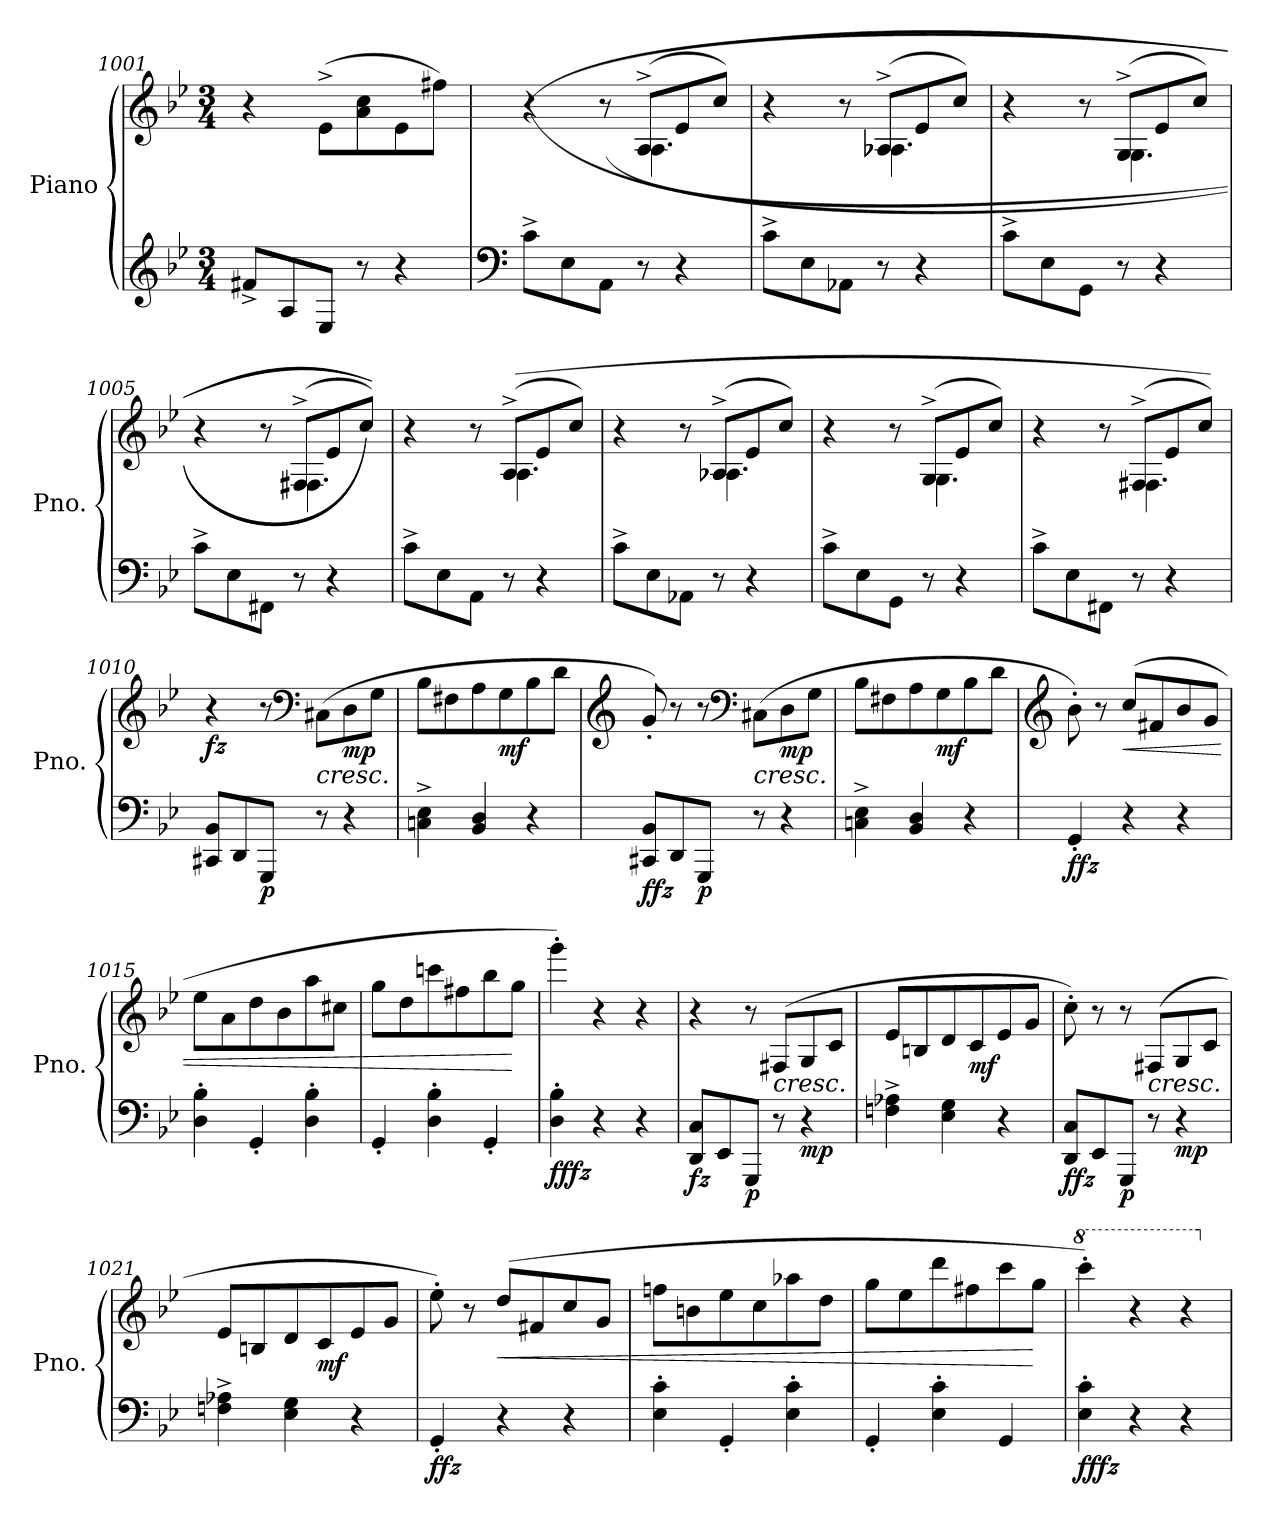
**kern	**kern	**dynam
*part1	*part1	*part1
*staff2	*staff1	*staff1/2
*I"Piano	*	*
*I'Pno.	*	*
*clefG2	*clefG2	*
*k[b-e-]	*k[b-e-]	*
*M3/4	*M3/4	*
=1001	=1001	=1001
8f#X^/L	4r	.
8A/	.	.
8E-/J	(>8e-^\L	.
8r	8a\ 8cc\	.
4r	8e-\	.
.	8ff#X\J)	.
=1002	=1002	=1002
*clefF4	*	*
*	*^	*
8c^\L	(>(>4r	4.ryy	.
8E-\	.	.	.
8AA\J	(>8r	.	.
8r	(<(>8A^/L	4.A\	.
4r	8e-/	.	.
.	8cc/J)	.	.
=1003	=1003	=1003	=1003
8c^\L	4r	4.ryy	.
8E-\	.	.	.
8AA-X\J	8r	.	.
8r	(<8A-X^/L	4.A-X\	.
4r	8e-/	.	.
.	8cc/J)	.	.
!!LO:LB:g=z	!!
=1004	=1004	=1004	=1004
8c^\L	4r	4.ryy	.
8E-\	.	.	.
8GG\J	8r	.	.
8r	(<8G^/L	4.G\	.
4r	8e-/	.	.
.	8cc/J)	.	.
=1005	=1005	=1005	=1005
8c^\L	4r	4.ryy	.
8E-\	.	.	.
8FF#X\J	8r	.	.
8r	(<8F#X^/L	4.F#X\	.
4r	8e-/	.	.
.	8cc/J)))))	.	.
=1006	=1006	=1006	=1006
8c^\L	4r	4.ryy	.
8E-\	.	.	.
8AA\J	8r	.	.
8r	(<(>8A^/L	4.A\	.
4r	8e-/	.	.
.	8cc/J)	.	.
=1007	=1007	=1007	=1007
8c^\L	4r	4.ryy	.
8E-\	.	.	.
8AA-X\J	8r	.	.
8r	(<8A-X^/L	4.A-X\	.
4r	8e-/	.	.
.	8cc/J)	.	.
=1008	=1008	=1008	=1008
8c^\L	4r	4.ryy	.
8E-\	.	.	.
8GG\J	8r	.	.
8r	(<8G^/L	4.G\	.
4r	8e-/	.	.
.	8cc/J)	.	.
!!LO:PB:g=z	!!
=1009	=1009	=1009	=1009
8c^\L	4r	4.ryy	.
8E-\	.	.	.
8FF#X\J	8r	.	.
8r	(<8F#X^/L	4.F#X\	.
4r	8e-/	.	.
.	8cc/J))	.	.
*	*v	*v	*
=1010	=1010	=1010
!	!	!LO:DY:b
8CC#X/ 8BB-/L	4r	fz
8DD/	.	.
!	!	!LO:DY:b=2
8GGG/J	8r	p
*	*clefF4	*
!	!	!LO:HP:b
8r	(>8C#X\L	<
!	!	!LO:DY:b
4r	8D\	mp
.	8G\J	.
=1011	=1011	=1011
4Cn\^ 4E-\^	8B-\L	.
.	8F#X\	.
4BB-/ 4D/	8A\	.
!	!	!LO:DY:b
.	8G\	mf
4r	8B-\	.
.	8d\J	[
=1012	=1012	=1012
*	*clefG2	*
!	!	!LO:DY:b=2
!	!	!LO:DY:n=1:b
8CC#X/ 8BB-/L	8g'/)	f fz
8DD/	8r	.
!	!	!LO:DY:n=2:b=2
8GGG/J	8r	p
*	*clefF4	*
!	!	!LO:HP:b
8r	(>8C#X\L	<
!	!	!LO:DY:n=3:b
4r	8D\	mp
.	8G\J	.
=1013	=1013	=1013
4Cn\^ 4E-\^	8B-\L	.
.	8F#X\	.
4BB-/ 4D/	8A\	.
!	!	!LO:DY:b
.	8G\	mf
4r	8B-\	.
.	8d\J	[
!!LO:LB:g=z
=1014	=1014	=1014
*	*clefG2	*
!	!	!LO:DY:b=2
!	!	!LO:DY:n=1:b
4GG'/	8b-'\)	f fz
.	8r	.
!	!	!LO:HP:b
4r	(>8cc/L	<
.	8f#X/	.
4r	8b-/	.
.	8g/J	.
=1015	=1015	=1015
4D\' 4B-\'	8ee-\L	.
.	8a\	.
4GG'/	8dd\	.
.	8b-\	.
4D\' 4B-\'	8aa\	.
.	8cc#X\J	.
=1016	=1016	=1016
4GG'/	8gg\L	.
.	8dd\	.
4D\' 4B-\'	8cccn\	.
.	8ff#X\	.
4GG'/	8bb-\	.
.	8gg\J	[
=1017	=1017	=1017
!	!	!LO:DY:b=2
!	!	!LO:DY:n=1:b
4D\' 4B-\'	4ggg'\)	ff fz
4r	4r	.
4r	4r	.
=1018	=1018	=1018
!	!	!LO:DY:b=2
8DD/ 8C/L	4r	fz
8EE-/	.	.
!	!	!LO:DY:b=2
8GGG/J	8r	p
!	!	!LO:HP:b
8r	(>8F#X/L	<
!	!	!LO:DY:b=2
4r	8G/	mp
.	8c/J	.
=1019	=1019	=1019
4Fn\^ 4A-X\^	8e-/L	.
.	8Bn/	.
4E-\ 4G\	8d/	.
!	!	!LO:DY:b
.	8c/	mf
4r	8e-/	.
.	8g/J	[
!!LO:LB:g=z
=1020	=1020	=1020
!	!	!LO:DY:b=2
!	!	!LO:DY:n=1:b=2
8DD/ 8C/L	8cc'\)	f fz
8EE-/	8r	.
!	!	!LO:DY:n=2:b=2
8GGG/J	8r	p
!	!	!LO:HP:b
8r	(>8F#X/L	<
!	!	!LO:DY:n=3:b=2
4r	8G/	mp
.	8c/J	.
=1021	=1021	=1021
4Fn\^ 4A-X\^	8e-/L	.
.	8Bn/	.
4E-\ 4G\	8d/	.
!	!	!LO:DY:b
.	8c/	mf
4r	8e-/	.
.	8g/J	[
=1022	=1022	=1022
!	!	!LO:DY:b=2
!	!	!LO:DY:n=1:b
4GG'/	8ee-'\)	f fz
.	8r	.
!	!	!LO:HP:b
4r	(>8dd/L	<
.	8f#X/	.
4r	8cc/	.
.	8g/J	.
=1023	=1023	=1023
4E-\' 4c\'	8ffn\L	.
.	8bn\	.
4GG'/	8ee-\	.
.	8cc\	.
4E-\' 4c\'	8aa-X\	.
.	8dd\J	.
=1024	=1024	=1024
4GG'/	8gg\L	.
.	8ee-\	.
4E-\' 4c\'	8ddd\	.
.	8ff#X\	.
4GG/	8ccc\	.
.	8gg\J	[
=1025	=1025	=1025
*	*8va	*
!	!	!LO:DY:b=2
!	!	!LO:DY:n=1:b
4E-\' 4c\'	4cccc'\)	ff fz
4r	4r	.
4r	4r	.
*	*X8va	*
=	=	=
*-	*-	*-
